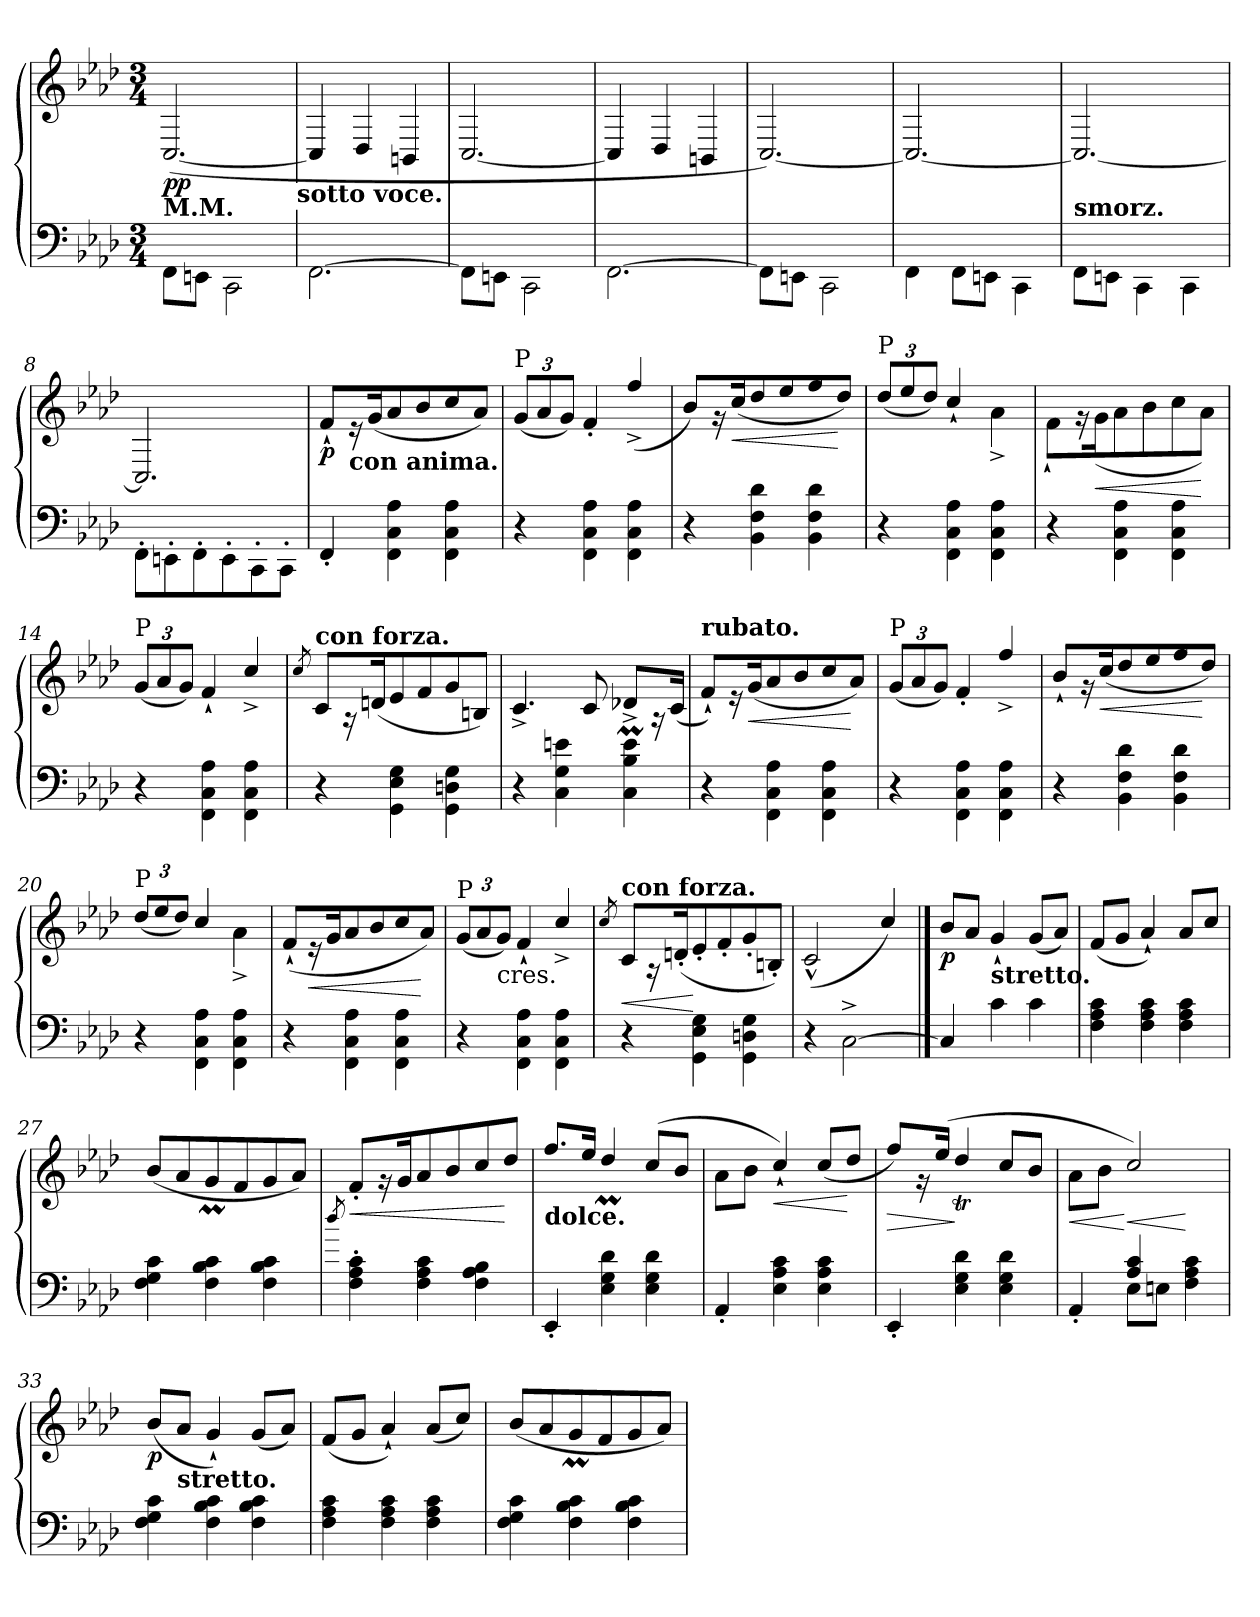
**kern	**kern	**dynam
*part1	*part1	*part1
*staff2	*staff1	*staff1/2
*clefF4	*clefG2	*
*k[b-e-a-d-]	*k[b-e-a-d-]	*
*f:	*f:	*
*M3/4	*M3/4	*
*MM162	*MM162	*
=1	=1	=1
*	*^	*
!	!LO:TX:b:B:t=M.M.	!	!
!	!	!	!LO:DY:b
8FF\L	2.ryy	(>[2.C/	pp
8EEn\J	.	.	.
2CC\	.	.	.
!	!LO:TX:b:B:t=sotto voce.	!	!
=2	=2	=2	=2
[2.FF\	2.ryy	4C/]	.
.	.	4D-/	.
.	.	4BBn/	.
=3	=3	=3	=3
8FF\L]	2.ryy	[2.C/	.
8EEn\J	.	.	.
2CC\	.	.	.
=4	=4	=4	=4
[2.FF\	2.ryy	4C/]	.
.	.	4D-/	.
.	.	4BBn/	.
=5	=5	=5	=5
8FF\L]	2.ryy	[2.C/)	.
8EEn\J	.	.	.
2CC\	.	.	.
=6	=6	=6	=6
4FF\	2.ryy	2.C/_	.
8FF\L	.	.	.
8EEn\J	.	.	.
4CC\	.	.	.
=7	=7	=7	=7
!LO:TX:a:B:t=smorz.	!	!	!
8FF\L	2.ryy	2.C/_	.
8EEn\J	.	.	.
4CC\	.	.	.
4CC\	.	.	.
!!LO:LB:g=z	!!
=8	=8	=8	=8
8FF'\L	2.ryy	2.C/]	.
8EEn'\	.	.	.
8FF'\	.	.	.
8EE'\	.	.	.
8CC'\	.	.	.
8CC'\J	.	.	.
=9	=9	=9	=9
!	!	!	!LO:DY:b
4FF'/	2.ryy	8f`/L	p
!	!	!LO:TX:b:B:t=con anima.	!
.	.	16r	.
.	.	(<16g/K	.
4FF\ 4C\ 4A-\	.	8a-/	.
.	.	8b-/	.
4FF\ 4C\ 4A-\	.	8cc/	.
.	.	8a-/J)	.
=10	=10	=10	=10
*	*	*Xbrackettup	*
!	!LO:TX:a:t=P	!	!
4r	2.ryy	(<12g/L	.
.	.	12a-/	.
.	.	12g/J)	.
4FF\ 4C\ 4A-\	.	4f'/	.
4FF\ 4C\ 4A-\	.	(>4ff^/	.
=11	=11	=11	=11
4r	2.ryy	8b-/L)	.
.	.	16r	.
!	!	!	!LO:HP:b
.	.	(>16cc/K	<
4BB-\ 4F\ 4d-\	.	8dd-/	.
.	.	8ee-/	.
4BB-\ 4F\ 4d-\	.	8ff/	.
.	.	8dd-/J)	[
=12	=12	=12	=12
!	!LO:TX:a:t=P	!	!
4r	2.ryy	(>12dd-/L	.
.	.	12ee-/	.
.	.	12dd-/J)	.
4FF\ 4C\ 4A-\	.	4cc`/	.
4FF\ 4C\ 4A-\	.	4a-^\	.
=13	=13	=13	=13
4r	2.ryy	8f`\L	.
.	.	16r	.
!	!	!	!LO:HP:b
.	.	(>16g\K	<
4FF\ 4C\ 4A-\	.	8a-\	.
.	.	8b-\	.
4FF\ 4C\ 4A-\	.	8cc\	.
.	.	8a-\J)	[
=14	=14	=14	=14
!	!LO:TX:a:t=P	!	!
4r	2.ryy	(>12g/L	.
.	.	12a-/	.
.	.	12g/J)	.
4FF\ 4C\ 4A-\	.	4f`/	.
4FF\ 4C\ 4A-\	.	4cc^/	.
!!LO:LB:g=z	!!
=15	=15	=15	=15
.	.	8qcc/	.
!	!LO:TX:a:B:t=con forza.	!	!
4r	2.ryy	8c/L	.
.	.	16r	.
.	.	(<16dn/K	.
4GG\ 4E-\ 4G\	.	8e-/	.
.	.	8f/	.
4GG\ 4Dn\ 4G\	.	8g/	.
.	.	8Bn/J)	.
=16	=16	=16	=16
4r	2.ryy	4.c^/	.
4C\ 4G\ 4en\	.	.	.
.	.	8c/	.
4C\ 4B-\ 4e\	.	8d-XM^/L	.
.	.	16r	.
.	.	(<16c/Jk	.
=17	=17	=17	=17
!	!LO:TX:a:B:t=rubato.	!	!
4r	2.ryy	8f`/L)	.
.	.	16r	.
!	!	!	!LO:HP:b
.	.	(<16g/K	<
4FF\ 4C\ 4A-\	.	8a-/	.
.	.	8b-/	.
4FF\ 4C\ 4A-\	.	8cc/	.
.	.	8a-/J)	[
=18	=18	=18	=18
!	!LO:TX:a:t=P	!	!
4r	2.ryy	(>12g/L	.
.	.	12a-/	.
.	.	12g/J)	.
4FF\ 4C\ 4A-\	.	4f'/	.
4FF\ 4C\ 4A-\	.	4ff^/	.
=19	=19	=19	=19
4r	2.ryy	8b-`/L	.
.	.	16r	.
!	!	!	!LO:HP:b
.	.	(>16cc/K	<
4BB-\ 4F\ 4d-\	.	8dd-/	.
.	.	8ee-/	.
4BB-\ 4F\ 4d-\	.	8ff/	.
.	.	8dd-/J)	[
=20	=20	=20	=20
!	!LO:TX:a:t=P	!	!
4r	2.ryy	(>12dd-/L	.
.	.	12ee-/	.
.	.	12dd-/J)	.
4FF\ 4C\ 4A-\	.	4cc/	.
4FF\ 4C\ 4A-\	.	4a-^\	.
!!LO:LB:g=z	!!
=21	=21	=21	=21
4r	2.ryy	(<8f`/L	.
!	!	!	!LO:HP:b
.	.	16r	<
.	.	16g/K	.
4FF\ 4C\ 4A-\	.	8a-/	.
.	.	8b-/	.
4FF\ 4C\ 4A-\	.	8cc/	.
.	.	8a-/J)	[
=22	=22	=22	=22
!	!LO:TX:a:t=P	!	!
4r	2.ryy	(>12g/L	.
.	.	12a-/	.
!	!	!LO:TX:b:t=cres.	!
.	.	12g/J)	.
4FF\ 4C\ 4A-\	.	4f`/	.
4FF\ 4C\ 4A-\	.	4cc^/	.
=23	=23	=23	=23
.	.	8qcc/	.
!	!LO:TX:a:B:t=con forza.	!	!
!	!	!	!LO:HP:b
4r	2.ryy	8c/L	<
.	.	16r	.
.	.	(<16dn'/K	.
4GG\ 4E-\ 4G\	.	8e-'/	[
.	.	8f'/	.
4GG\ 4Dn\ 4G\	.	8g'/	.
.	.	8Bn'/J)	.
=24	=24	=24	=24
4r	2.ryy	(>2c^^/	.
[2C^\	.	.	.
.	.	4cc/)	.
==25	==25	==25	==25
!	!	!	!LO:DY:b
4C/]	2.ryy	8b-/L	p
.	.	8a-/J	.
!	!	!LO:TX:b:B:t=stretto.	!
4c\	.	4g`/	.
4c\	.	(<8g/L	.
.	.	8a-/J)	.
=26	=26	=26	=26
4F\ 4A-\ 4c\	2.ryy	(<8f/L	.
.	.	8g/J	.
4F\ 4A-\ 4c\	.	4a-`/)	.
4F\ 4A-\ 4c\	.	8a-/L	.
.	.	8cc/J	.
=27	=27	=27	=27
4F\ 4G\ 4c\	2.ryy	(>8b-/L	.
.	.	8a-/	.
4F\ 4B-\ 4c\	.	8gm/	.
.	.	8f/	.
4F\ 4B-\ 4c\	.	8g/	.
.	.	8a-/J)	.
!!LO:LB:g=z	!!
=28	=28	=28	=28
8qdd-/	.	.	.
!	!	!	!LO:HP:b
4F\' 4A-\' 4c\'	2.ryy	8f'/L	<
.	.	16r	.
.	.	16g/K	.
4F\ 4A-\ 4c\	.	8a-/	.
.	.	8b-/	.
4F\ 4A-\ 4B-\	.	8cc/	.
.	.	8dd-/J	[
=29	=29	=29	=29
!	!LO:TX:b:B:t=dolce.	!	!
4EE-'/	2.ryy	8.ff/L	.
.	.	16ee-/Jk	.
4E-\ 4G\ 4d-\	.	4dd-M/	.
4E-\ 4G\ 4d-\	.	(>8cc/L	.
.	.	8b-/J	.
=30	=30	=30	=30
4AA-'/	2.ryy	8a-\L	.
.	.	8b-\J	.
!	!	!	!LO:HP:b
4E-\ 4A-\ 4c\	.	4cc`/)	<
4E-\ 4A-\ 4c\	.	(>8cc/L	.
.	.	8dd-/J	[
=31	=31	=31	=31
!	!	!	!LO:HP:b
4EE-'/	2.ryy	8ff/L)	>
.	.	16r	.
.	.	(>16ee-/Jk	.
4E-\ 4G\ 4d-\	.	4dd-T/	]
4E-\ 4G\ 4d-\	.	8cc/L	.
.	.	8b-/J	.
=32	=32	=32	=32
*^	*	*	*
!	!	!	!	!LO:HP:b
*	*	*	*^	*
4ryy	4AA-'/	2.ryy	8a-\L	2ryy	<
.	.	.	8b-\J	.	.
!	!	!	!	!	!LO:HP:n=1:b
8E-\L	4A-/ 4c/	.	2cc/)	.	[ <
8En\J	.	.	.	.	.
4F\ 4A-\ 4c\	4ryy	.	.	4ryy	[
=33	=33	=33	=33	=33	=33
!	!	!	!	!	!LO:DY:b
*v	*v	*	*	*	*
*	*	*v	*v	*
4F\ 4G\ 4c\	2.ryy	(<8b-/L	p
!	!	!LO:TX:b:B:t=stretto.	!
.	.	8a-/J	.
4F\ 4B-\ 4c\	.	4g`/)	.
4F\ 4B-\ 4c\	.	(<8g/L	.
.	.	8a-/J)	.
=34	=34	=34	=34
4F\ 4A-\ 4c\	2.ryy	(<8f/L	.
.	.	8g/J	.
4F\ 4A-\ 4c\	.	4a-`/)	.
4F\ 4A-\ 4c\	.	(>8a-/L	.
.	.	8cc/J)	.
!!LO:PB:g=z	!!
=35	=35	=35	=35
4F\ 4G\ 4c\	2.ryy	(<8b-/L	.
.	.	8a-/	.
4F\ 4B-\ 4c\	.	8gm/	.
.	.	8f/	.
4F\ 4B-\ 4c\	.	8g/	.
.	.	8a-/J)	.
*	*v	*v	*
=	=	=
*-	*-	*-
